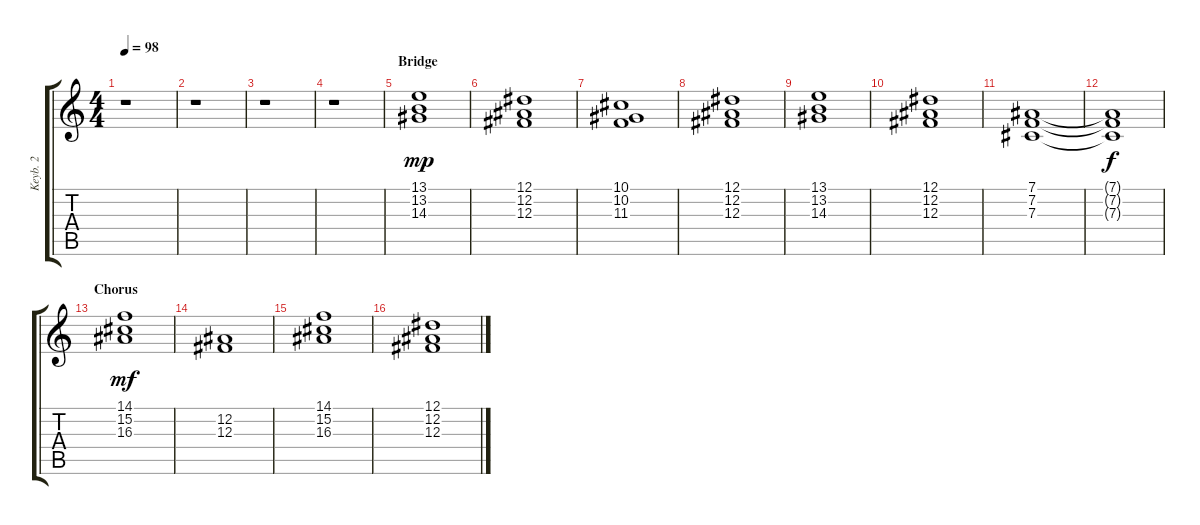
\track ("Keyb. 2" "Keyb. 2") {instrument synthstrings1}
\staff {score tabs}
\tuning (Eb4 Bb3 Gb3 Db3 Ab2 Eb2) {hide}
\ts (4 4)
\tempo 98
\clef g2
\ks c
r.1{dy f} |
r.1 |
r.1 |
r.1 |
\section ("" "Bridge")
(13.1 13.2 14.3).1{dy mp} |
(12.1 12.2 12.3).1 |
(10.1 10.2 11.3).1 |
(12.1 12.2 12.3).1 |
(13.1 13.2 14.3).1 |
(12.1 12.2 12.3).1 |
(7.1 7.2 7.3).1 |
(7.1{t} 7.2{t} 7.3{t}).1{dy f} |
\section ("" "Chorus")
(14.1 15.2 16.3).1{dy mf} |
(12.2 12.3).1 |
(14.1 15.2 16.3).1 |
(12.1 12.2 12.3).1
